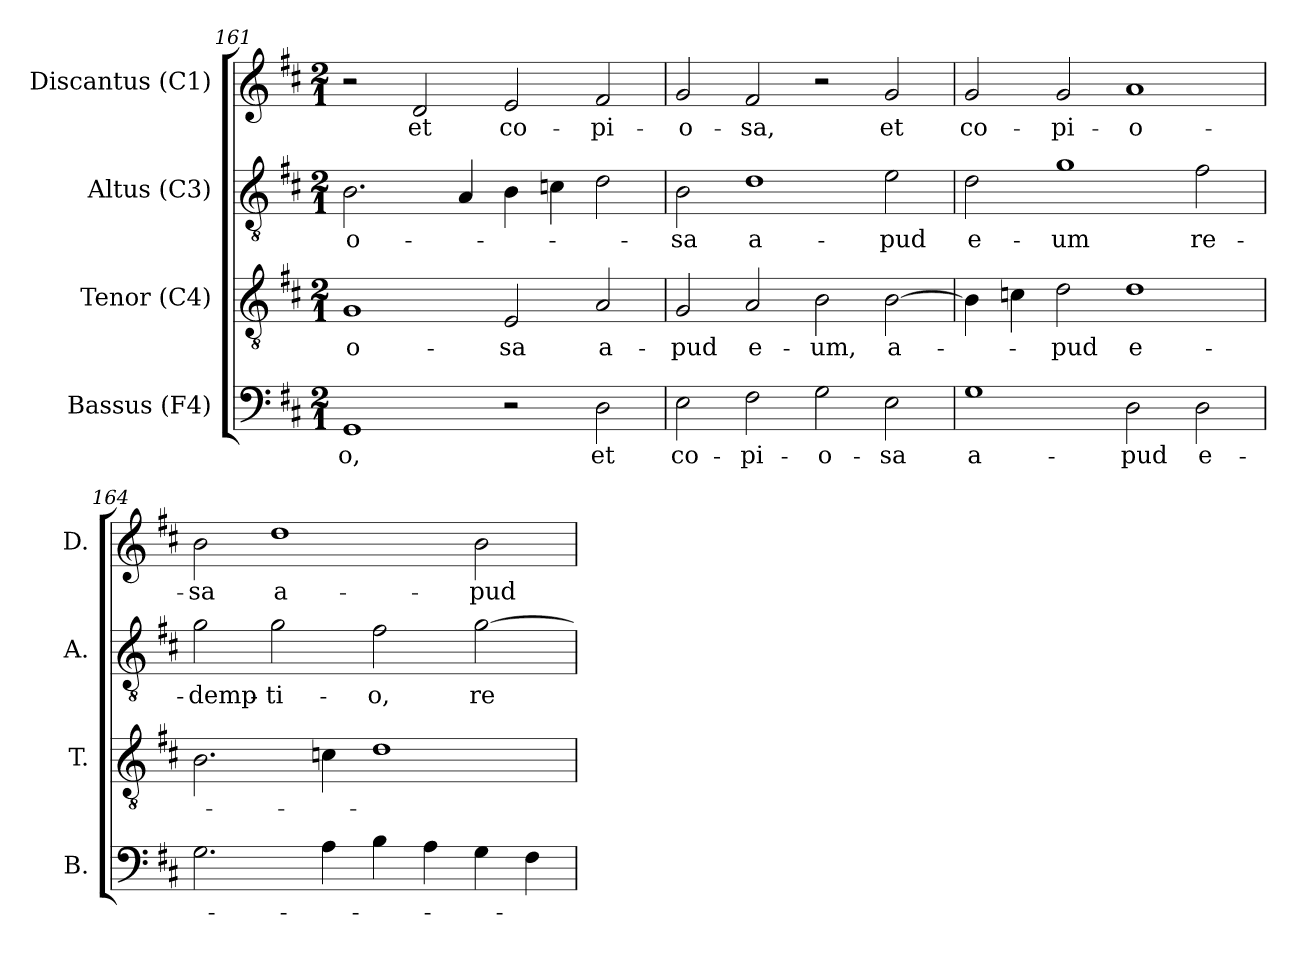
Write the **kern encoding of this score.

**kern	**text	**kern	**text	**kern	**text	**kern	**text
*part4	*part4	*part3	*part3	*part2	*part2	*part1	*part1
*staff4	*staff4	*staff3	*staff3	*staff2	*staff2	*staff1	*staff1
*I"Bassus (F4)	*	*I"Tenor (C4)	*	*I"Altus (C3)	*	*I"Discantus (C1)	*
*I'B.	*	*I'T.	*	*I'A.	*	*I'D.	*
*clefF4	*	*clefGv2	*	*clefGv2	*	*clefG2	*
*	*	*ITrd7c12	*	*ITrd7c12	*	*	*
*k[f#c#]	*	*k[f#c#]	*	*k[f#c#]	*	*k[f#c#]	*
*D:	*	*D:	*	*D:	*	*D:	*
*M2/1	*	*M2/1	*	*M2/1	*	*M2/1	*
=161	=161	=161	=161	=161	=161	=161	=161
!	!LO:LY:b:color=#000000	!	!	!	!	!	!
!	!	!	!LO:LY:b:color=#000000	!	!	!	!
!	!	!	!	!	!LO:LY:b:color=#000000	!	!
1GGi	-o,	1GGi	-o-	2.BBi\	-o-	2r	.
!	!	!	!	!	!	!	!LO:LY:b:color=#000000
.	.	.	.	.	.	2di/	et
.	.	.	.	4AAi/	.	.	.
!	!	!	!LO:LY:b:color=#000000	!	!	!	!
!	!	!	!	!	!	!	!LO:LY:b:color=#000000
2r	.	2EEi/	-sa	4BBi\	.	2ei/	co-
.	.	.	.	4Ci\	.	.	.
!	!LO:LY:b:color=#000000	!	!	!	!	!	!
!	!	!	!LO:LY:b:color=#000000	!	!	!	!
!	!	!	!	!	!	!	!LO:LY:b:color=#000000
2Di\	et	2AAi/	a-	2Di\	.	2f#i/	-pi-
=162	=162	=162	=162	=162	=162	=162	=162
!	!LO:LY:b:color=#000000	!	!	!	!	!	!
!	!	!	!LO:LY:b:color=#000000	!	!	!	!
!	!	!	!	!	!LO:LY:b:color=#000000	!	!
!	!	!	!	!	!	!	!LO:LY:b:color=#000000
2Ei\	co-	2GGi/	-pud	2BBi\	-sa	2gi/	-o-
!	!LO:LY:b:color=#000000	!	!	!	!	!	!
!	!	!	!LO:LY:b:color=#000000	!	!	!	!
!	!	!	!	!	!LO:LY:b:color=#000000	!	!
!	!	!	!	!	!	!	!LO:LY:b:color=#000000
2F#i\	-pi-	2AAi/	e-	1Di	a-	2f#i/	-sa,
!	!LO:LY:b:color=#000000	!	!	!	!	!	!
!	!	!	!LO:LY:b:color=#000000	!	!	!	!
2Gi\	-o-	2BBi\	-um,	.	.	2r	.
!	!LO:LY:b:color=#000000	!	!	!	!	!	!
!	!	!	!LO:LY:b:color=#000000	!	!	!	!
!	!	!	!	!	!LO:LY:b:color=#000000	!	!
!	!	!	!	!	!	!	!LO:LY:b:color=#000000
2Ei\	-sa	[2BBi\	a-	2Ei\	-pud	2gi/	et
!!LO:LB:g=z
=163	=163	=163	=163	=163	=163	=163	=163
!	!LO:LY:b:color=#000000	!	!	!	!	!	!
!	!	!	!	!	!LO:LY:b:color=#000000	!	!
!	!	!	!	!	!	!	!LO:LY:b:color=#000000
1Gi	a-	4BBi\]	.	2Di\	e-	2gi/	co-
.	.	4Ci\	.	.	.	.	.
!	!	!	!LO:LY:b:color=#000000	!	!	!	!
!	!	!	!	!	!LO:LY:b:color=#000000	!	!
!	!	!	!	!	!	!	!LO:LY:b:color=#000000
.	.	2Di\	-pud	1Gi	-um	2gi/	-pi-
!	!LO:LY:b:color=#000000	!	!	!	!	!	!
!	!	!	!LO:LY:b:color=#000000	!	!	!	!
!	!	!	!	!	!	!	!LO:LY:b:color=#000000
2Di\	-pud	1Di	e-	.	.	1ai	-o-
!	!LO:LY:b:color=#000000	!	!	!	!	!	!
!	!	!	!	!	!LO:LY:b:color=#000000	!	!
2Di\	e-	.	.	2F#i\	re-	.	.
=164	=164	=164	=164	=164	=164	=164	=164
!	!	!	!	!	!LO:LY:b:color=#000000	!	!
!	!	!	!	!	!	!	!LO:LY:b:color=#000000
2.Gi\	.	2.BBi\	.	2Gi\	-demp-	2bi\	-sa
!	!	!	!	!	!LO:LY:b:color=#000000	!	!
!	!	!	!	!	!	!	!LO:LY:b:color=#000000
.	.	.	.	2Gi\	-ti-	1ddi	a-
4Ai\	.	4Ci\	.	.	.	.	.
!	!	!	!	!	!LO:LY:b:color=#000000	!	!
4Bi\	.	1Di	.	2F#i\	-o,	.	.
4Ai\	.	.	.	.	.	.	.
!	!	!	!	!	!LO:LY:b:color=#000000	!	!
!	!	!	!	!	!	!	!LO:LY:b:color=#000000
4Gi\	.	.	.	[2Gi\	re-	2bi\	-pud
4F#i\	.	.	.	.	.	.	.
=	=	=	=	=	=	=	=
*-	*-	*-	*-	*-	*-	*-	*-
